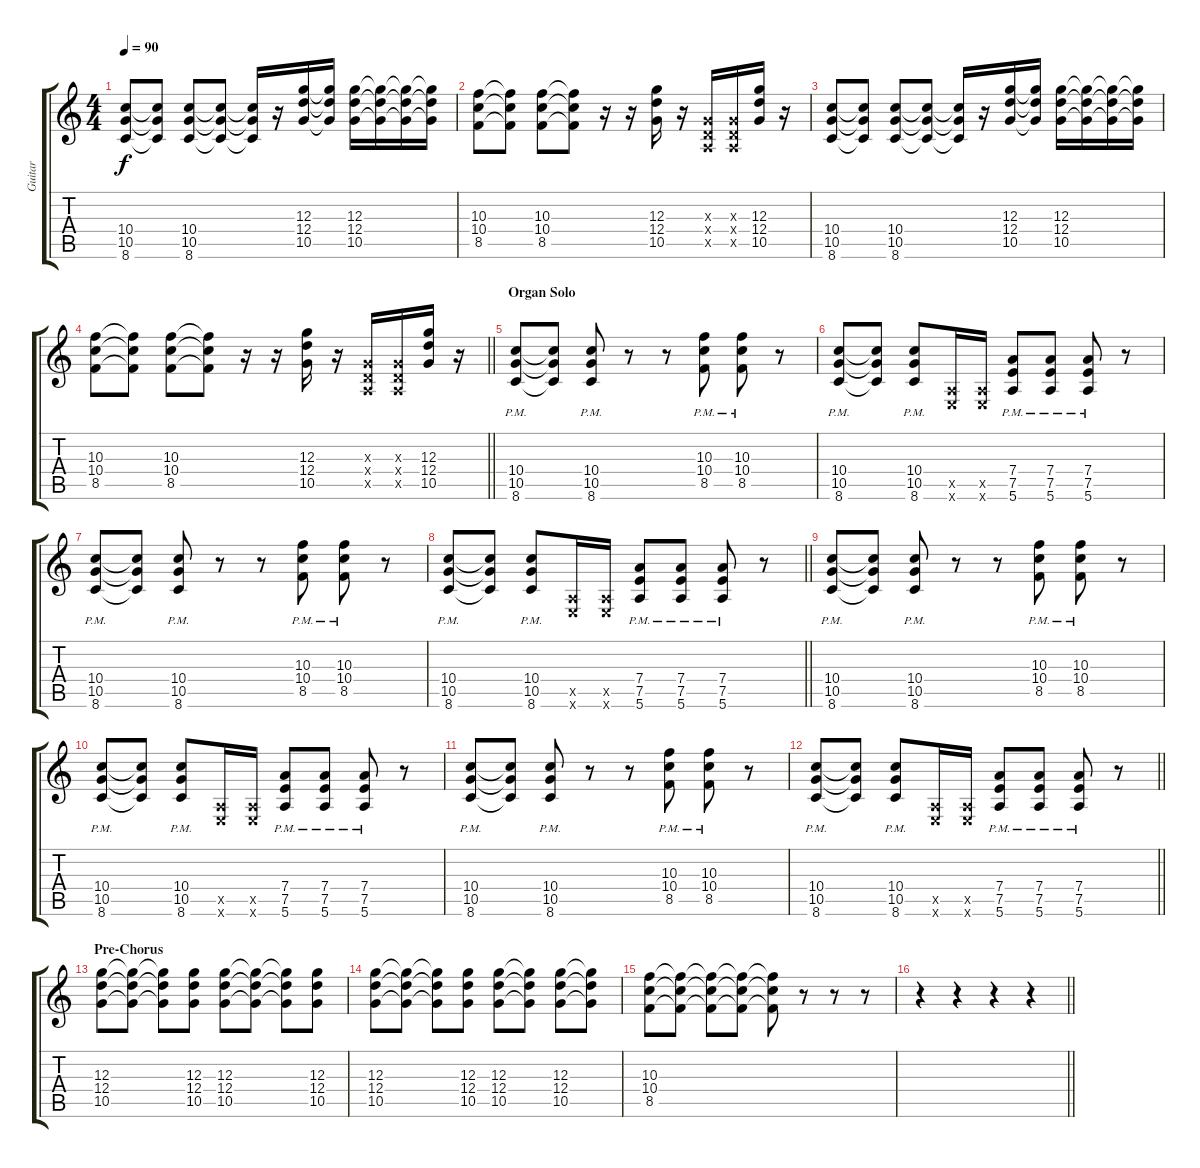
\track ("Guitar" "Guitar") {instrument overdrivenguitar}
\staff {score tabs}
\tuning (E4 B3 G3 D3 A2 E2) {hide}
\ts (4 4)
\tempo 90
\clef g2
\ks c
(10.4 10.5 8.6).8{dy f} (10.4{t} 10.5{t} 8.6{t}).8 (10.4 10.5 8.6).8 (10.4{t} 10.5{t} 8.6{t}).8 (10.4{t} 10.5{t} 8.6{t}).16 r.16 (12.3 12.4 10.5).16 (12.3{t} 12.4{t} 10.5{t}).16 (12.3 12.4 10.5).16 (12.3{t} 12.4{t} 10.5{t}).16 (12.3{t} 12.4{t} 10.5{t}).16 (12.3{t} 12.4{t} 10.5{t}).16 |
(10.3 10.4 8.5).8 (10.3{t} 10.4{t} 8.5{t}).8 (10.3 10.4 8.5).8 (10.3{t} 10.4{t} 8.5{t}).8 r.16 r.16 (12.3 12.4 10.5).16 r.16 (0.3{x} 0.4{x} 0.5{x}).16 (0.3{x} 0.4{x} 0.5{x}).16 (12.3 12.4 10.5).16 r.16 |
(10.4 10.5 8.6).8 (10.4{t} 10.5{t} 8.6{t}).8 (10.4 10.5 8.6).8 (10.4{t} 10.5{t} 8.6{t}).8 (10.4{t} 10.5{t} 8.6{t}).16 r.16 (12.3 12.4 10.5).16 (12.3{t} 12.4{t} 10.5{t}).16 (12.3 12.4 10.5).16 (12.3{t} 12.4{t} 10.5{t}).16 (12.3{t} 12.4{t} 10.5{t}).16 (12.3{t} 12.4{t} 10.5{t}).16 |
\barLineRight lightlight
(10.3 10.4 8.5).8 (10.3{t} 10.4{t} 8.5{t}).8 (10.3 10.4 8.5).8 (10.3{t} 10.4{t} 8.5{t}).8 r.16 r.16 (12.3 12.4 10.5).16 r.16 (0.3{x} 0.4{x} 0.5{x}).16 (0.3{x} 0.4{x} 0.5{x}).16 (12.3 12.4 10.5).16 r.16 |
\section ("" "Organ Solo")
(10.4{pm} 10.5{pm} 8.6{pm}).8 (10.4{t} 10.5{t} 8.6{t}).8 (10.4{pm} 10.5{pm} 8.6{pm}).8 r.8 r.8 (10.3{pm} 10.4{pm} 8.5{pm}).8 (10.3{pm} 10.4{pm} 8.5{pm}).8 r.8 |
(10.4{pm} 10.5{pm} 8.6{pm}).8 (10.4{t} 10.5{t} 8.6{t}).8 (10.4{pm} 10.5{pm} 8.6{pm}).8 (0.5{x} 0.6{x}).16 (0.5{x} 0.6{x}).16 (7.4{pm} 7.5{pm} 5.6{pm}).8 (7.4{pm} 7.5{pm} 5.6{pm}).8 (7.4{pm} 7.5{pm} 5.6{pm}).8 r.8 |
(10.4{pm} 10.5{pm} 8.6{pm}).8 (10.4{t} 10.5{t} 8.6{t}).8 (10.4{pm} 10.5{pm} 8.6{pm}).8 r.8 r.8 (10.3{pm} 10.4{pm} 8.5{pm}).8 (10.3{pm} 10.4{pm} 8.5{pm}).8 r.8 |
\barLineRight lightlight
(10.4{pm} 10.5{pm} 8.6{pm}).8 (10.4{t} 10.5{t} 8.6{t}).8 (10.4{pm} 10.5{pm} 8.6{pm}).8 (0.5{x} 0.6{x}).16 (0.5{x} 0.6{x}).16 (7.4{pm} 7.5{pm} 5.6{pm}).8 (7.4{pm} 7.5{pm} 5.6{pm}).8 (7.4{pm} 7.5{pm} 5.6{pm}).8 r.8 |
(10.4{pm} 10.5{pm} 8.6{pm}).8 (10.4{t} 10.5{t} 8.6{t}).8 (10.4{pm} 10.5{pm} 8.6{pm}).8 r.8 r.8 (10.3{pm} 10.4{pm} 8.5{pm}).8 (10.3{pm} 10.4{pm} 8.5{pm}).8 r.8 |
(10.4{pm} 10.5{pm} 8.6{pm}).8 (10.4{t} 10.5{t} 8.6{t}).8 (10.4{pm} 10.5{pm} 8.6{pm}).8 (0.5{x} 0.6{x}).16 (0.5{x} 0.6{x}).16 (7.4{pm} 7.5{pm} 5.6{pm}).8 (7.4{pm} 7.5{pm} 5.6{pm}).8 (7.4{pm} 7.5{pm} 5.6{pm}).8 r.8 |
(10.4{pm} 10.5{pm} 8.6{pm}).8 (10.4{t} 10.5{t} 8.6{t}).8 (10.4{pm} 10.5{pm} 8.6{pm}).8 r.8 r.8 (10.3{pm} 10.4{pm} 8.5{pm}).8 (10.3{pm} 10.4{pm} 8.5{pm}).8 r.8 |
\barLineRight lightlight
(10.4{pm} 10.5{pm} 8.6{pm}).8 (10.4{t} 10.5{t} 8.6{t}).8 (10.4{pm} 10.5{pm} 8.6{pm}).8 (0.5{x} 0.6{x}).16 (0.5{x} 0.6{x}).16 (7.4{pm} 7.5{pm} 5.6{pm}).8 (7.4{pm} 7.5{pm} 5.6{pm}).8 (7.4{pm} 7.5{pm} 5.6{pm}).8 r.8 |
\section ("" "Pre-Chorus")
(12.3 12.4 10.5).8 (12.3{t} 12.4{t} 10.5{t}).8 (12.3{t} 12.4{t} 10.5{t}).8 (12.3 12.4 10.5).8 (12.3 12.4 10.5).8 (12.3{t} 12.4{t} 10.5{t}).8 (12.3{t} 12.4{t} 10.5{t}).8 (12.3 12.4 10.5).8 |
(12.3 12.4 10.5).8 (12.3{t} 12.4{t} 10.5{t}).8 (12.3{t} 12.4{t} 10.5{t}).8 (12.3 12.4 10.5).8 (12.3 12.4 10.5).8 (12.3{t} 12.4{t} 10.5{t}).8 (12.3 12.4 10.5).8 (12.3{t} 12.4{t} 10.5{t}).8 |
(10.3 10.4 8.5).8 (10.3{t} 10.4{t} 8.5{t}).8 (10.3{t} 10.4{t} 8.5{t}).8 (10.3{t} 10.4{t} 8.5{t}).8 (10.3{t} 10.4{t} 8.5{t}).8 r.8 r.8 r.8 |
\barLineRight lightlight
r.4 r.4 r.4 r.4
